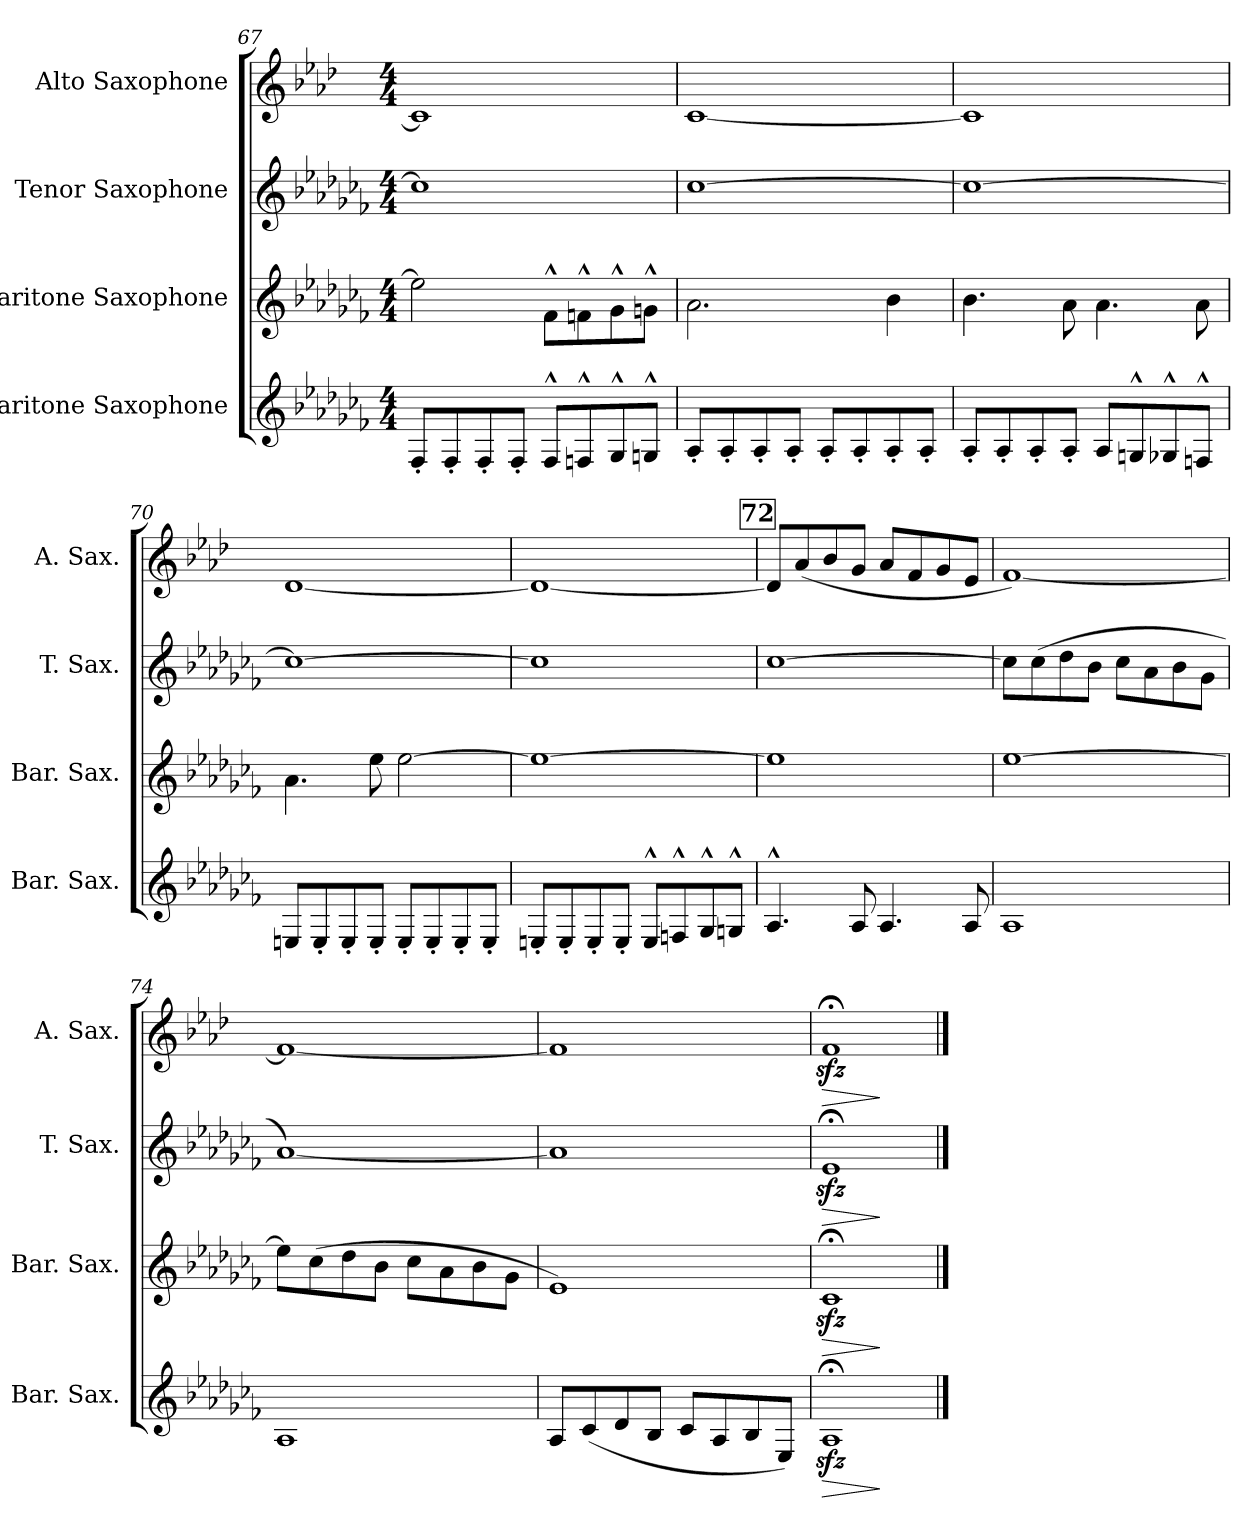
**kern	**dynam	**kern	**dynam	**kern	**dynam	**kern	**dynam
*part4	*part4	*part3	*part3	*part2	*part2	*part1	*part1
*staff4	*staff4	*staff3	*staff3	*staff2	*staff2	*staff1	*staff1
*I"Baritone Saxophone	*	*I"Baritone Saxophone	*	*I"Tenor Saxophone	*	*I"Alto Saxophone	*
*I'Bar. Sax.	*	*I'Bar. Sax.	*	*I'T. Sax.	*	*I'A. Sax.	*
*clefG2	*	*clefG2	*	*clefG2	*	*clefG2	*
*ITrd12c21	*	*ITrd12c21	*	*ITrd8c14	*	*ITrd5c9	*
*k[b-e-a-d-g-c-f-]	*	*k[b-e-a-d-g-c-f-]	*	*k[b-e-a-d-g-c-f-]	*	*k[b-e-a-d-g-c-f-]	*
*M4/4	*	*M4/4	*	*M4/4	*	*M4/4	*
=67	=67	=67	=67	=67	=67	=67	=67
8FF-'/L	.	2e-\]	.	1c-]	.	1E-]	.
8FF-'/	.	.	.	.	.	.	.
8FF-'/	.	.	.	.	.	.	.
8FF-'/J	.	.	.	.	.	.	.
8FF-^^/L	.	8F-^^\L	.	.	.	.	.
8FFn^^/	.	8Fn^^\	.	.	.	.	.
8GG-^^/	.	8G-^^\	.	.	.	.	.
8GGn^^/J	.	8Gn^^\J	.	.	.	.	.
=68	=68	=68	=68	=68	=68	=68	=68
8AA-'/L	.	2.A-\	.	[1c-	.	[1E-	.
8AA-'/	.	.	.	.	.	.	.
8AA-'/	.	.	.	.	.	.	.
8AA-'/J	.	.	.	.	.	.	.
8AA-'/L	.	.	.	.	.	.	.
8AA-'/	.	.	.	.	.	.	.
8AA-'/	.	4B-\	.	.	.	.	.
8AA-'/J	.	.	.	.	.	.	.
=69	=69	=69	=69	=69	=69	=69	=69
8AA-'/L	.	4.B-\	.	1c-_	.	1E-]	.
8AA-'/	.	.	.	.	.	.	.
8AA-'/	.	.	.	.	.	.	.
8AA-'/J	.	8A-\	.	.	.	.	.
8AA-/L	.	4.A-\	.	.	.	.	.
8GGn^^/	.	.	.	.	.	.	.
8GG-X^^/	.	.	.	.	.	.	.
8FFn^^/J	.	8A-\	.	.	.	.	.
!!LO:LB:g=z
=70	=70	=70	=70	=70	=70	=70	=70
8EEn/L	.	4.A-\	.	1c-_	.	[1F-	.
8EE'/	.	.	.	.	.	.	.
8EE'/	.	.	.	.	.	.	.
8EE'/J	.	8e-\	.	.	.	.	.
8EE'/L	.	[2e-\	.	.	.	.	.
8EE'/	.	.	.	.	.	.	.
8EE'/	.	.	.	.	.	.	.
8EE'/J	.	.	.	.	.	.	.
=71	=71	=71	=71	=71	=71	=71	=71
8EEn'/L	.	1e-_	.	1c-]	.	1F-_	.
8EE'/	.	.	.	.	.	.	.
8EE'/	.	.	.	.	.	.	.
8EE'/J	.	.	.	.	.	.	.
8EE^^/L	.	.	.	.	.	.	.
8FFn^^/	.	.	.	.	.	.	.
8GG-^^/	.	.	.	.	.	.	.
8GGn^^/J	.	.	.	.	.	.	.
!!LO:REH:place=s1:a:B:fs=14:t=72
=72	=72	=72	=72	=72	=72	=72	=72
4.AA-^^/	.	1e-]	.	[1c-	.	8F-/L]	.
.	.	.	.	.	.	(<8c-/	.
.	.	.	.	.	.	8d-/	.
8AA-/	.	.	.	.	.	8B-/J	.
4.AA-/	.	.	.	.	.	8c-/L	.
.	.	.	.	.	.	8A-/	.
.	.	.	.	.	.	8B-/	.
8AA-/	.	.	.	.	.	8G-/J	.
=73	=73	=73	=73	=73	=73	=73	=73
1AA-	.	[1e-	.	8c-\L]	.	[1A-)	.
.	.	.	.	(>8c-\	.	.	.
.	.	.	.	8d-\	.	.	.
.	.	.	.	8B-\J	.	.	.
.	.	.	.	8c-\L	.	.	.
.	.	.	.	8A-\	.	.	.
.	.	.	.	8B-\	.	.	.
.	.	.	.	8G-\J	.	.	.
!!LO:PB:g=z
=74	=74	=74	=74	=74	=74	=74	=74
1AA-	.	8e-\L]	.	[1A-)	.	1A-_	.
.	.	(>8c-\	.	.	.	.	.
.	.	8d-\	.	.	.	.	.
.	.	8B-\J	.	.	.	.	.
.	.	8c-\L	.	.	.	.	.
.	.	8A-\	.	.	.	.	.
.	.	8B-\	.	.	.	.	.
.	.	8G-\J	.	.	.	.	.
=75	=75	=75	=75	=75	=75	=75	=75
8AA-/L	.	1E-)	.	1A-]	.	1A-]	.
(<8C-/	.	.	.	.	.	.	.
8D-/	.	.	.	.	.	.	.
8BB-/J	.	.	.	.	.	.	.
8C-/L	.	.	.	.	.	.	.
8AA-/	.	.	.	.	.	.	.
8BB-/	.	.	.	.	.	.	.
8EE-/J)	.	.	.	.	.	.	.
=76	=76	=76	=76	=76	=76	=76	=76
!	!LO:HP:b	!	!LO:HP:b	!	!LO:HP:b	!	!LO:HP:b
1AA-zz<;<	>	1C-zz<;<	>	1E-zz<;<	>	1A-zz<;<	>
.	]	.	]	.	]	.	]
==	==	==	==	==	==	==	==
*-	*-	*-	*-	*-	*-	*-	*-
